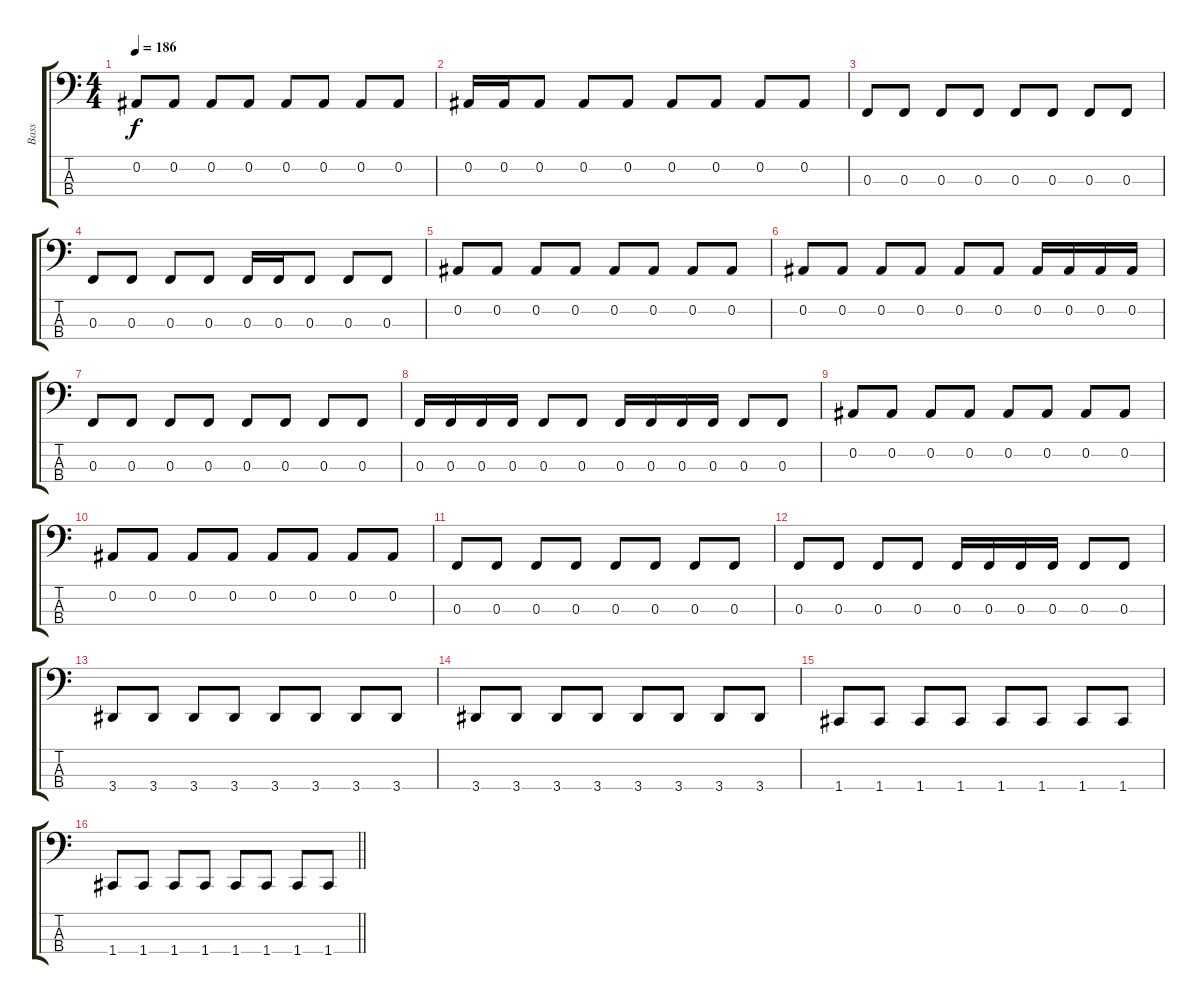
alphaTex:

\track ("Bass" "Bass") {instrument electricbasspick}
\staff {score tabs}
\tuning (Eb2 Bb1 F1 C1) {hide}
\ts (4 4)
\section ("" "")
\tempo 186
\clef f4
\ks c
0.2.8{dy f} 0.2.8 0.2.8 0.2.8 0.2.8 0.2.8 0.2.8 0.2.8 |
0.2.16 0.2.16 0.2.8 0.2.8 0.2.8 0.2.8 0.2.8 0.2.8 0.2.8 |
0.3.8 0.3.8 0.3.8 0.3.8 0.3.8 0.3.8 0.3.8 0.3.8 |
0.3.8 0.3.8 0.3.8 0.3.8 0.3.16 0.3.16 0.3.8 0.3.8 0.3.8 |
0.2.8 0.2.8 0.2.8 0.2.8 0.2.8 0.2.8 0.2.8 0.2.8 |
0.2.8 0.2.8 0.2.8 0.2.8 0.2.8 0.2.8 0.2.16 0.2.16 0.2.16 0.2.16 |
0.3.8 0.3.8 0.3.8 0.3.8 0.3.8 0.3.8 0.3.8 0.3.8 |
0.3.16 0.3.16 0.3.16 0.3.16 0.3.8 0.3.8 0.3.16 0.3.16 0.3.16 0.3.16 0.3.8 0.3.8 |
0.2.8 0.2.8 0.2.8 0.2.8 0.2.8 0.2.8 0.2.8 0.2.8 |
0.2.8 0.2.8 0.2.8 0.2.8 0.2.8 0.2.8 0.2.8 0.2.8 |
0.3.8 0.3.8 0.3.8 0.3.8 0.3.8 0.3.8 0.3.8 0.3.8 |
0.3.8 0.3.8 0.3.8 0.3.8 0.3.16 0.3.16 0.3.16 0.3.16 0.3.8 0.3.8 |
3.4.8 3.4.8 3.4.8 3.4.8 3.4.8 3.4.8 3.4.8 3.4.8 |
3.4.8 3.4.8 3.4.8 3.4.8 3.4.8 3.4.8 3.4.8 3.4.8 |
1.4.8 1.4.8 1.4.8 1.4.8 1.4.8 1.4.8 1.4.8 1.4.8 |
\barLineRight lightlight
1.4.8 1.4.8 1.4.8 1.4.8 1.4.8 1.4.8 1.4.8 1.4.8
